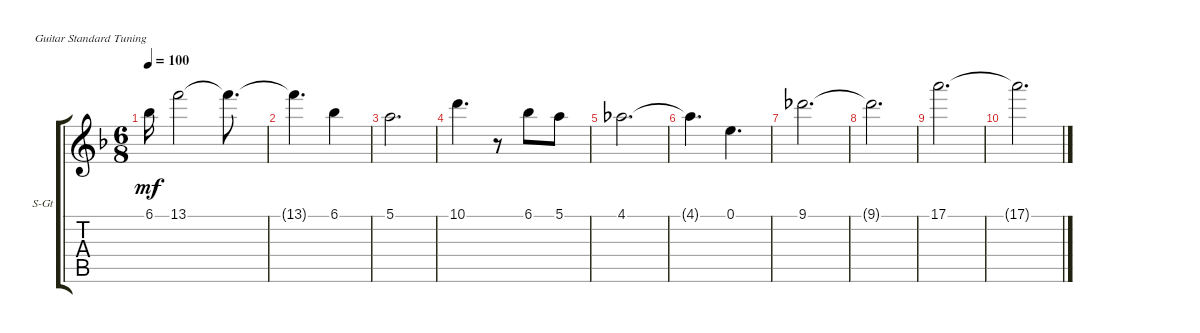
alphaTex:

\defaultSystemsLayout 4
\bracketExtendMode groupsimilarinstruments
\firstSystemTrackNameOrientation horizontal
\otherSystemsTrackNameOrientation horizontal
\track ("Teclado" "S-Gt") {instrument fx7echoes}
\staff {score tabs}
\tuning (E4 B3 G3 D3 A2 E2)
\displaytranspose 12
\ts (6 8)
\tempo 100
\clef g2
\ks dminor
6.1.16{dy mf} 13.1.2 13.1{t}.8{d} |
13.1{t}.4{d} 6.1.4 |
5.1.2{d} |
10.1.4{d} r.8 6.1.8 5.1.8 |
4.1.2{d} |
4.1{t}.4{d} 0.1.4{d} |
9.1.2{d} |
9.1{t}.2{d} |
17.1.2{d} |
17.1{t}.2{d}
